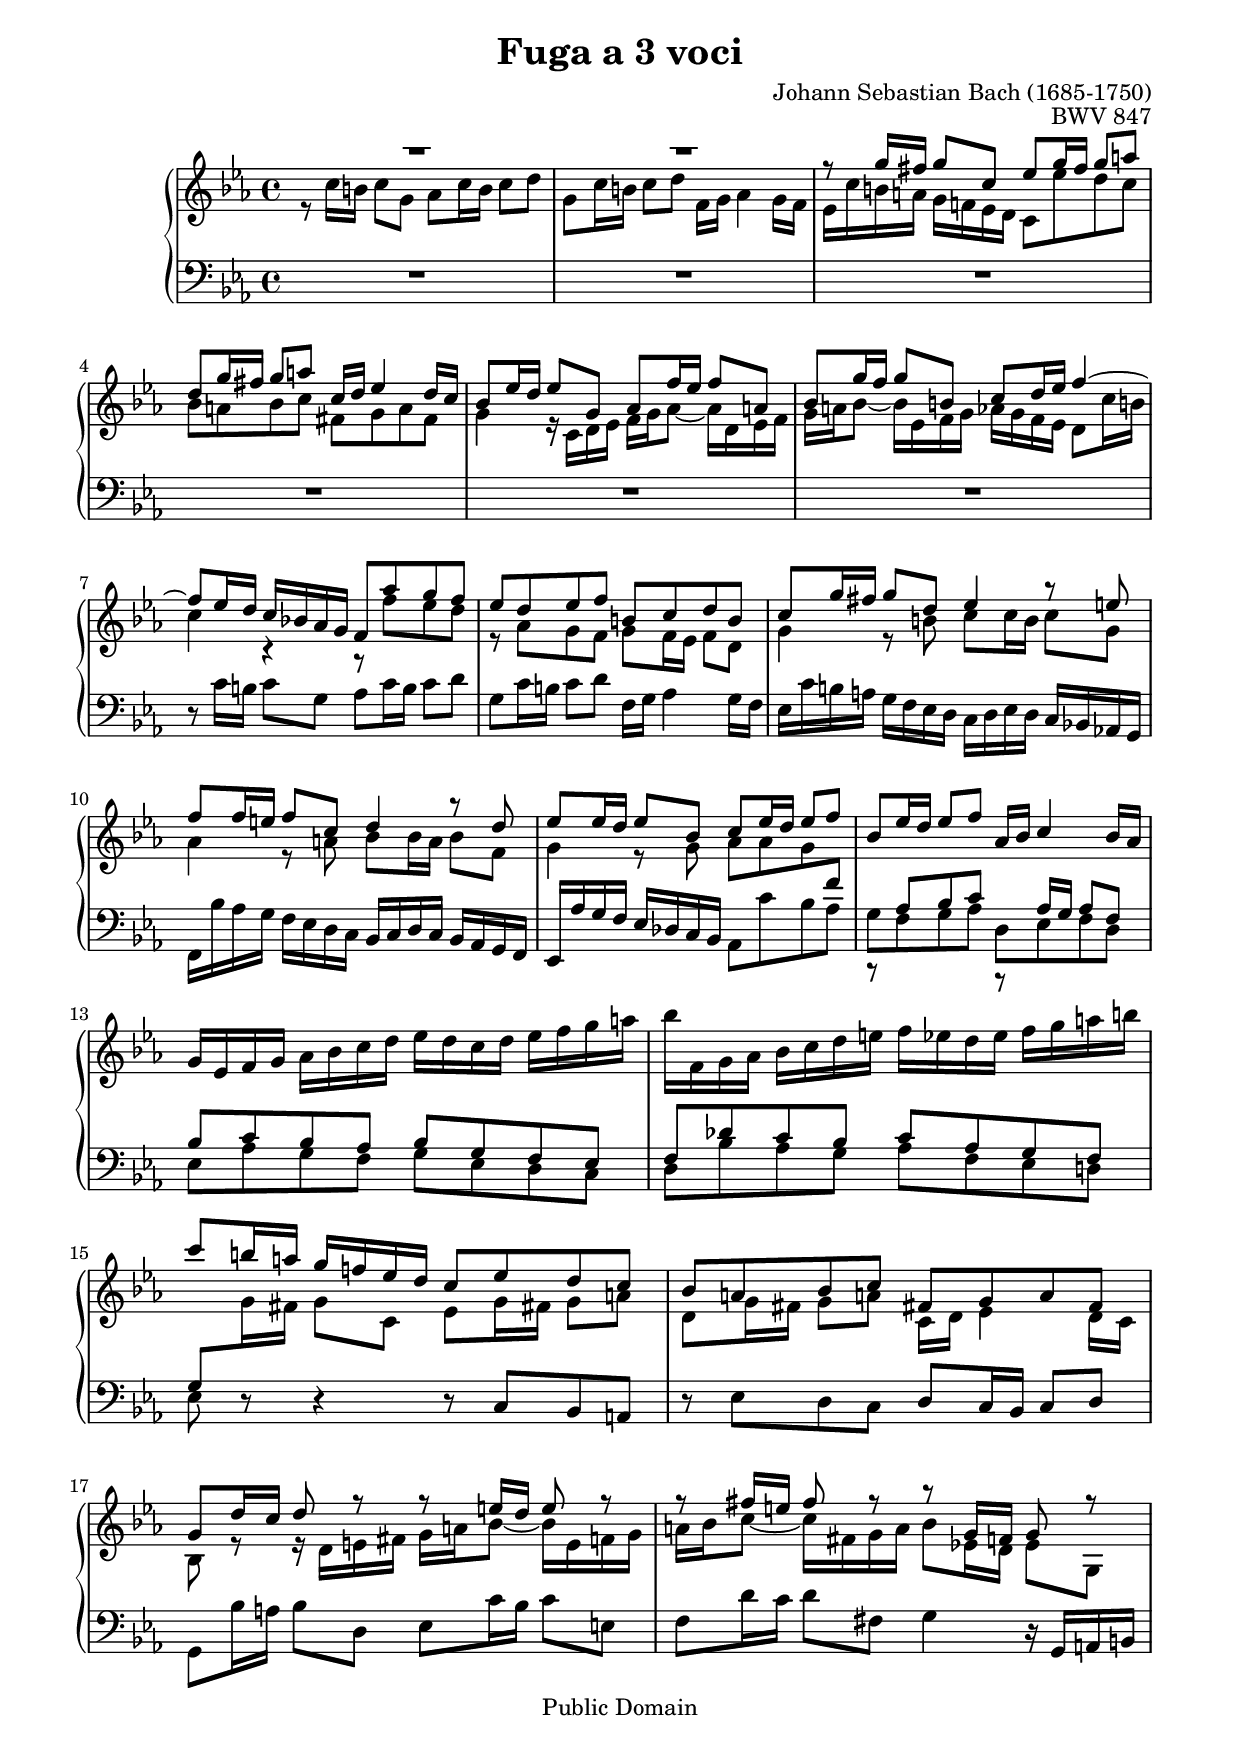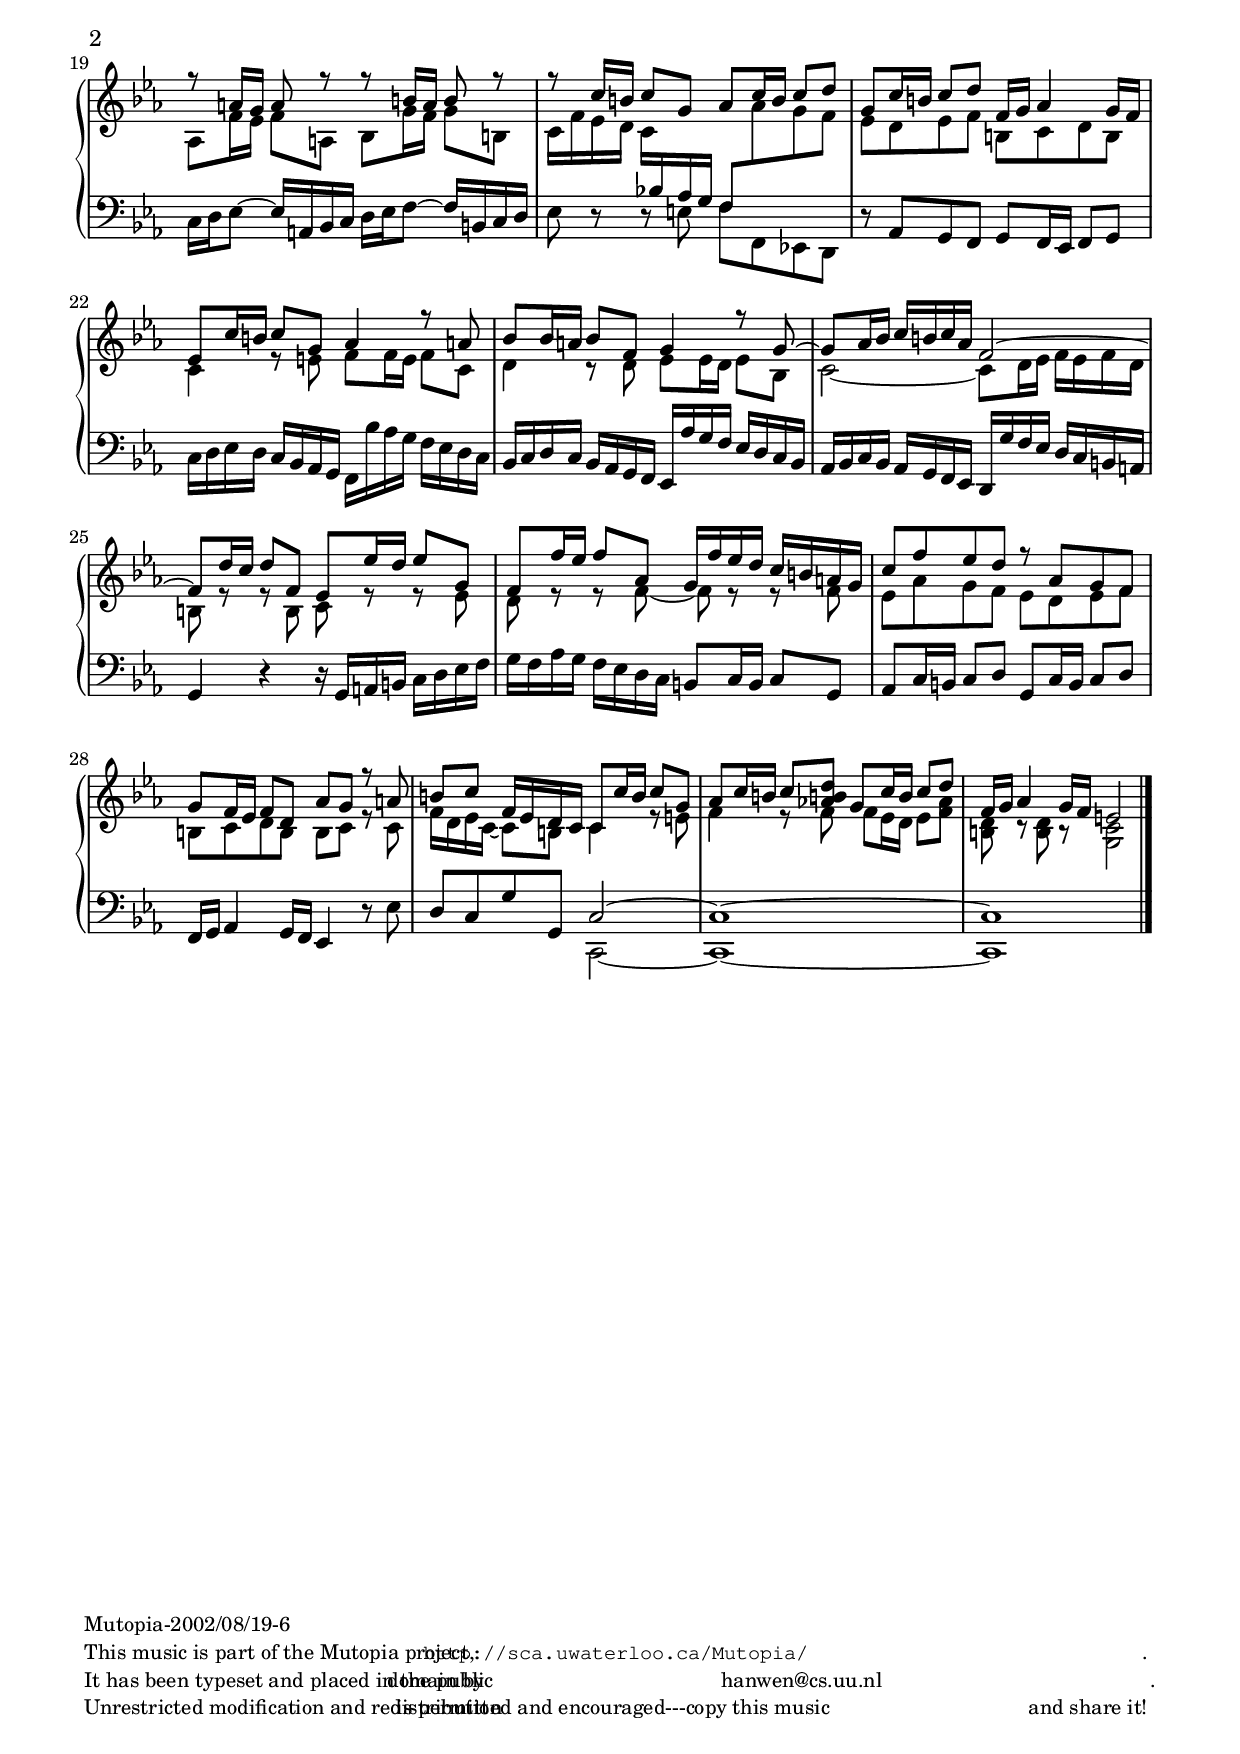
\header {
    title = "Fuga a 3 voci"
    opus = "BWV 847-Fuga"
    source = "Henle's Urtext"
    composer = "Johann Sebastian Bach (1685-1750)"
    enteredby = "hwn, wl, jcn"

				% mutopia headers.
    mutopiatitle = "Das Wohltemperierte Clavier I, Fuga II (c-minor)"
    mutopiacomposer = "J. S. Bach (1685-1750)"
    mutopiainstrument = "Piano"
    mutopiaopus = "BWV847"
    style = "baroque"
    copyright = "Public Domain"
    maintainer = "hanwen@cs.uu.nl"
    %% TODO: handle \footer, \head[er] properly
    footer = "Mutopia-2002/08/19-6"

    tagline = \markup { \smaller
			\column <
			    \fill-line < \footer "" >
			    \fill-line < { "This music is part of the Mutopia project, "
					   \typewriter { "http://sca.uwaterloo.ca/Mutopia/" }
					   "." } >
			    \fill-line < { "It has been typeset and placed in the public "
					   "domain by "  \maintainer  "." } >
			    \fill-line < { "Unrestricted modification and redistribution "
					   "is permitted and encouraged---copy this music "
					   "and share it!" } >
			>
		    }
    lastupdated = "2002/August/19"
}


%{
We really want this piece on 2 pages.

tweaks:  we use 19 iso. 20 pt staff space, and squeeze up the spacing a bit.

the few forced linebreaks were an earlier attempt to get the spacing
to match up.

%}


\version "2.3.17"




dux = \context Voice=two  \relative c''{
    \voiceTwo
    \clef violin

    r8 c16 b c8 g as c16 b c8 d |
    g, c16 b c8 d f,16 g as4 g16 f |
    es c' b a g f! es d c8 es' d c | \break 
    bes a bes c fis, g a fis |
    %%5
    g4 r16 c, d es f g as8~ as16 d, es f |
    g a bes8 ~ bes16 es, f g as g f es d8 c'16 b! |  \break
				% forced accident!
    c4 r4 r8 f es d |
    r8 as g f g f16 es f8 d | 
    g4 r8 b c c16 b c8 g |
    %%10 
    as4 r8 a bes bes16 a bes8 f |
    g4 r8 g as as g
    \change Staff = bass \stemUp 
    f |
    r8 
    as, bes c r8 as16 g as8 f8 |
    bes8 c bes as bes g f es |
    f des' c bes c as g f |
    %%15
    g8
    \change Staff = treble
    \stemDown

    g'16 fis g8 c, 
    es
    g16 fis! g8 a |
    d, g16 fis g8 a! c,16 d es4 d16 c |  % forced accident!
    bes8 r8 r16 d e fis g a bes8 ~ bes16 e, f g |
    a bes c8 ~ c16 fis,16 g a bes8 es,!16 d es8 g, |
    \break 
    as f'16 es f8 a,8 bes g'16 f g8 b, |
    %%20
    c16 f es d
    c
    \change Staff = bass
    \stemUp
    bes! as g 
    f8 \change Staff = treble
    \stemDown
    as' g f |
    es d es f b, c d b |
    c4 r8 e8 f f16 e f8 c |
    d4 r8 d8 es8 es16 d es8 bes |
    c2 ~ c8 d16 es f es f d |
    %%25
    b8 r8 r b c r r es |
    d r r f ~ f r r f |
    es as g f es d es f |
    b, c d b b c r c |
    f16 d es c ~ c8 b c4 r8 e |
    %%30
    f4 r8 f f es16 d es8 <f as> |
    <b, d> r <b d> r <g c>2 |
}


comes = \context Voice=one  \relative c'' {
    \voiceOne
    \override MultiMeasureRest  #'staff-position = #6 
    R1 |
    R1 |
    r8 g'16 fis g8 c, es g16 fis g8 a |
    d,8 g16 fis g8 a c,16 d es4 d16 c |
    %%5
    bes8 es16 d es8 g,8 as f'16 es f8 a, 
    bes8 g'16 f g8 b, c8 d16 es f4 ~ |
    f8 es16 d c16 bes ! as g f8 as' g f 
    es d es f b, c d b |
    c g'16 fis g8 d es4 r8 e8 |
    %%10 
    f f16 e f8 c8 d4 r8 d |
    es8 es16 d es8 bes c es16 d es8 f |
    bes, es16 d es8 f as,16 bes c4 bes16 as |
    \stemNeutral g16 es f g as bes c d es d c d es f g a |
    bes f, g as bes c d e f es d es f g a b |
    %%15
    \stemUp c8 b16 a g f! es d c8 es d c |
    bes a bes c fis,! g a fis |    % forced accident
    g8 d'16 c d8 r8 r8 e16 d e8 r8 |
    r fis16 e fis8 r r g,16 f g8 r8 |
    r8 a16 g a8 r r b16 a b8 r |
    %%20
    r8 c16 b c8 g as c16 b c8 d |
    g, c16 b c8 d f,16 g as4 g16 f |
    es8 c'16 b c8 g as4 r8 a |
    bes8 bes16 a bes8 f8 g4 r8 g ~ |
    g as16 bes c b c as f2 ~ |
    %%25
    f8 d'16 c d8 f, es es'16 d es8 g, |
    f f'16 es f8 as, g16 f' es d c b a g |
    c8 f es d r as g f |
    g f16 es f8 d as' g r a |
    b c f,16 es d c c8 c'16 b c8 g |
    %%30
    as c16 b c8 <d b ! as !> g,8 c16 b c8 d |
    f,16 g as4 g16 f e2 |
}

bassdux = \context Voice=three  \relative c' {
    \clef bass
    R1 |
    R |
    R |
    R |
    %%5
    R |
    R1 |
    r8 c16 b c8 g as c16 b c8 d |
    g, c16 b c8 d f,16 g as4 g16 f | 
    es c' b a g f es d c d es d c bes! as! g |
				% -> \classic_accidentals
    %%10
    f bes' as g f es d c bes c d c bes as g f |
    es as' g f es des c bes as8 c' bes as |
    g8 f g as d, es f d |
    es as g f g es d c |
    d bes' as g as f es d! |
    %%15
    es8 r8 r4 r8 c bes a |
    r es' d c d c16 bes c8 d |
    g,8 bes'16 a bes8 d, es c'16 bes c8 e, |
    f d'16 c d8 fis, g4 r16 g, a b |
    c16 d es8~ es16 a, bes c d es f8~ f16 b, c d |
    %%20 
				% es8 r r e f f, es! d |     % -> \classic_accidentals
    es8 r r e \stemNeutral \stemDown f f, es! d \stemNeutral |
    r as' g f g f16 es f8 g |
    c16 d es d c bes as g f bes' as g f es d c |
    bes c d c bes as g f es as' g f es d c bes |
    as bes c bes as g f es d g' f es d c b a |
    %%25
    g4 r4 r16 g a b c d es f |
    g f as g f es d c b8 c16 b c8 g |
    as c16 b c8 d g, c16 b c8 d |
    f,16 g as4 g16 f es4 r8 es' |
    d c g' g, 
    %%30
    << {  c2 ~ | c1 ~ | c1 } \\
       {   c,2 ~ | c1 ~ | c1 }
   >> 
}


\book {
    \score {

	\context Score \with
	{
	    \override SpacingSpanner #'spacing-increment = #1.0
	    \override SpacingSpanner #'shortest-duration-space = #1.9	
	} \context PianoStaff << 
	    \override Score.TimeSignature  #'style = #'C
	    \context Staff = treble <<
		\key c \minor
		\dux
		{ \comes \bar "|." }
		\time 4/4
	    >>
	    \context Staff = bass <<
		\key c \minor
		\bassdux
	    >>
	>>

	\header{
	    opus = "BWV 847"
	}
	\paper {}
	\midi {
	    \tempo 4 =84
	}
    }
    \bookpaper {
	linewidth = 18.0 \cm
    }
}
